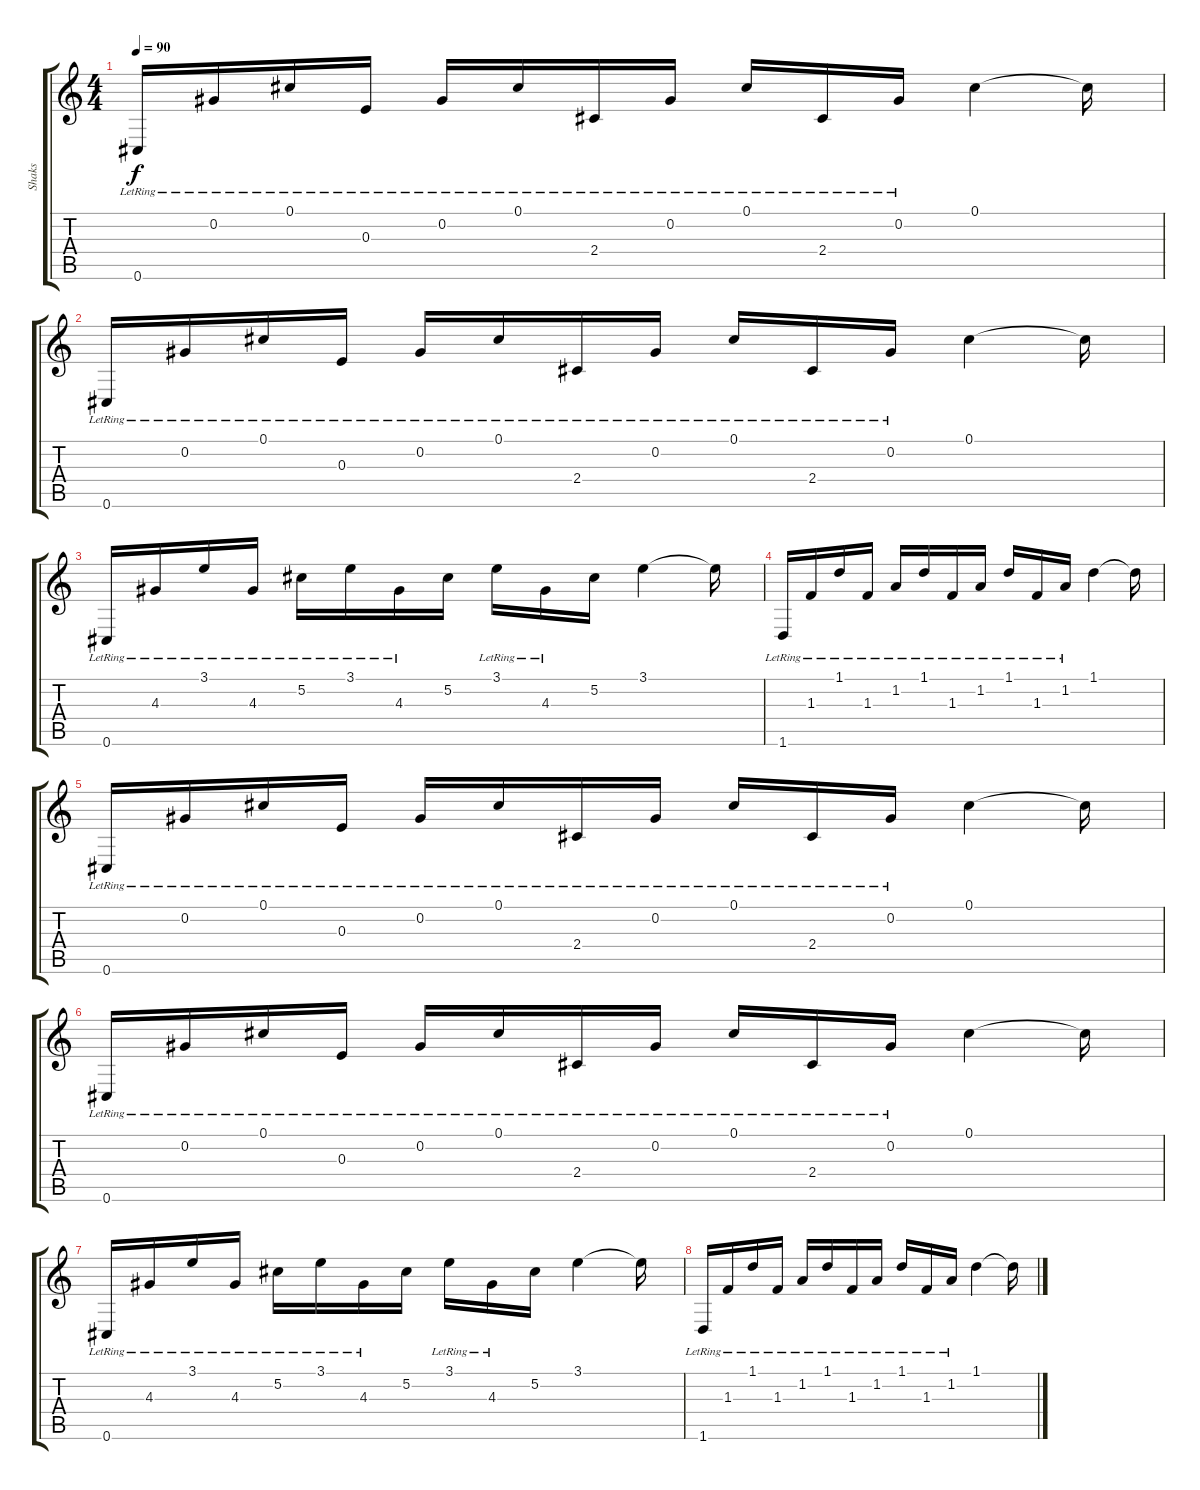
\track ("Shaks" "Shaks") {instrument distortionguitar}
\staff {score tabs}
\tuning (Db4 Ab3 E3 B2 Gb2 Db2) {hide}
\ts (4 4)
\tempo 90
\clef g2
\ks c
0.6{lr}.16{dy f} 0.2{lr}.16 0.1{lr}.16 0.3{lr}.16 0.2{lr}.16 0.1{lr}.16 2.4{lr}.16 0.2{lr}.16 0.1{lr}.16 2.4{lr}.16 0.2{lr}.16 0.1.4 0.1{t}.16 |
0.6{lr}.16 0.2{lr}.16 0.1{lr}.16 0.3{lr}.16 0.2{lr}.16 0.1{lr}.16 2.4{lr}.16 0.2{lr}.16 0.1{lr}.16 2.4{lr}.16 0.2{lr}.16 0.1.4 0.1{t}.16 |
0.6{lr}.16 4.3{lr}.16 3.1{lr}.16 4.3{lr}.16 5.2{lr}.16 3.1{lr}.16 4.3{lr}.16 5.2.16 3.1{lr}.16 4.3{lr}.16 5.2.16 3.1.4 3.1{t}.16 |
1.6{lr}.16 1.3{lr}.16 1.1{lr}.16 1.3{lr}.16 1.2{lr}.16 1.1{lr}.16 1.3{lr}.16 1.2{lr}.16 1.1{lr}.16 1.3{lr}.16 1.2{lr}.16 1.1.4 1.1{t}.16 |
0.6{lr}.16 0.2{lr}.16 0.1{lr}.16 0.3{lr}.16 0.2{lr}.16 0.1{lr}.16 2.4{lr}.16 0.2{lr}.16 0.1{lr}.16 2.4{lr}.16 0.2{lr}.16 0.1.4 0.1{t}.16 |
0.6{lr}.16 0.2{lr}.16 0.1{lr}.16 0.3{lr}.16 0.2{lr}.16 0.1{lr}.16 2.4{lr}.16 0.2{lr}.16 0.1{lr}.16 2.4{lr}.16 0.2{lr}.16 0.1.4 0.1{t}.16 |
0.6{lr}.16 4.3{lr}.16 3.1{lr}.16 4.3{lr}.16 5.2{lr}.16 3.1{lr}.16 4.3{lr}.16 5.2.16 3.1{lr}.16 4.3{lr}.16 5.2.16 3.1.4 3.1{t}.16 |
1.6{lr}.16 1.3{lr}.16 1.1{lr}.16 1.3{lr}.16 1.2{lr}.16 1.1{lr}.16 1.3{lr}.16 1.2{lr}.16 1.1{lr}.16 1.3{lr}.16 1.2{lr}.16 1.1.4 1.1{t}.16
